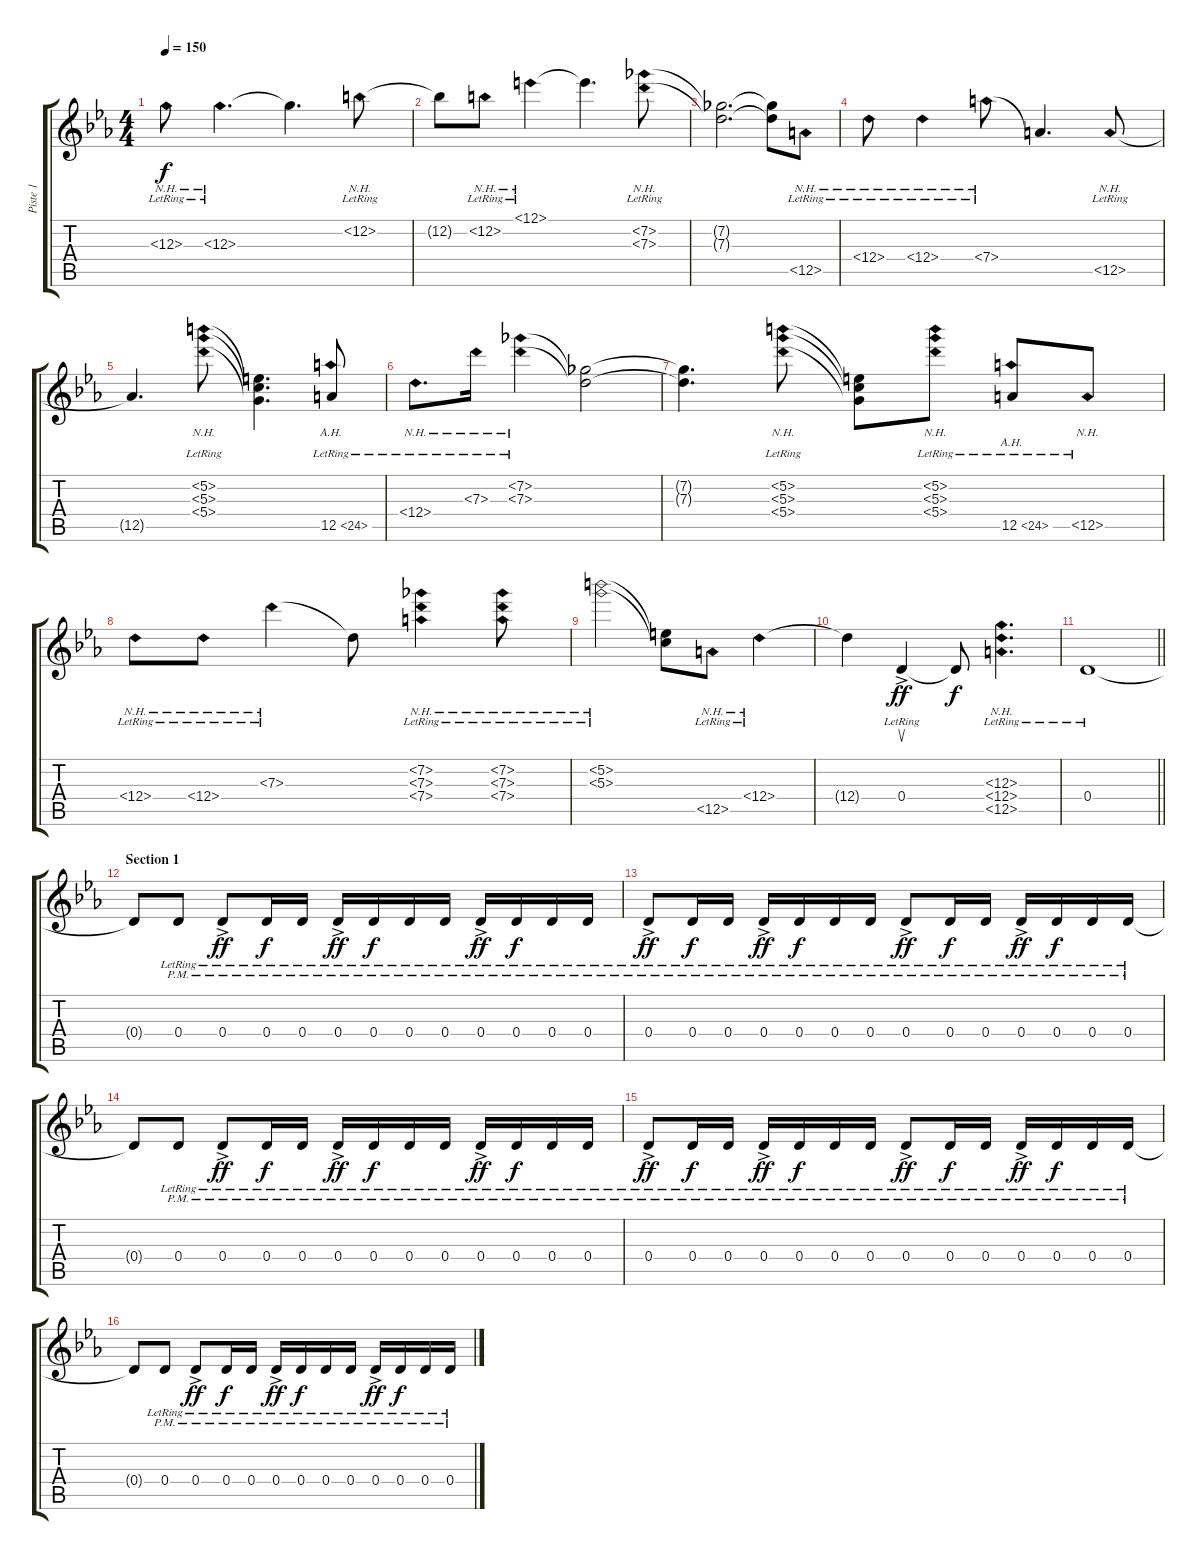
\track ("Piste 1" "Piste 1") {instrument electricguitarclean}
\staff {score tabs}
\tuning (E4 B3 G3 D3 A2 E2) {hide}
\ts (4 4)
\tempo 150
\clef g2
\ks eb
12.3{nh lr}.8{dy f} 12.3{nh lr}.4{d} 12.3{t}.4{d} 12.2{nh lr}.8 |
12.2{t}.8 12.2{nh lr}.8 12.1{nh lr}.4 12.1{t}.4{d} (7.2{nh lr} 7.3{nh lr}).8 |
(7.2{t} 7.3{t}).2{d} (7.2{t} 7.3{t}).8 12.5{nh lr}.8 |
12.4{nh lr}.8 12.4{nh lr}.4 7.4{nh lr}.8 7.4{t}.4{d} 12.5{nh lr}.8 |
12.5{t}.4{d} (5.2{nh lr} 5.3{nh lr} 5.4{nh lr}).8 (5.2{t} 5.3{t} 5.4{t}).4{d} 12.5{ah 12 lr}.8 |
12.4{nh lr}.8{d} 7.3{nh lr}.16 (7.2{nh lr} 7.3{nh lr}).4 (7.2{t} 7.3{t}).2 |
(7.2{t} 7.3{t}).4{d} (5.2{nh lr} 5.3{nh lr} 5.4{nh lr}).8 (5.2{t} 5.3{t} 5.4{t}).8 (5.2{nh lr} 5.3{nh lr} 5.4{nh lr}).8 12.5{ah 12 lr}.8 12.5{nh lr}.8 |
12.4{nh lr}.8 12.4{nh lr}.8 7.3{nh lr}.4 7.3{t}.8 (7.2{nh lr} 7.3{nh lr} 7.4{nh lr}).4 (7.2{nh lr} 7.3{nh lr} 7.4{nh lr}).8 |
(5.2{nh lr} 5.3{nh lr}).2 (5.2{t} 5.3{t}).8 12.5{nh lr}.8 12.4{nh lr}.4 |
12.4{t}.4 0.4{ac lr}.4{su dy ff} 0.4{t}.8{dy f} (12.3{nh lr} 12.4{nh lr} 12.5{nh lr}).4{d} |
\barLineRight lightlight
0.4{lr}.1 |
\section ("" "Section 1")
0.4{t}.8 0.4{pm lr}.8 0.4{ac pm lr}.8{dy ff} 0.4{pm lr}.16{dy f} 0.4{pm lr}.16 0.4{ac pm lr}.16{dy ff} 0.4{pm lr}.16{dy f} 0.4{pm lr}.16 0.4{pm lr}.16 0.4{ac pm lr}.16{dy ff} 0.4{pm lr}.16{dy f} 0.4{pm lr}.16 0.4{pm lr}.16 |
0.4{ac pm lr}.8{dy ff} 0.4{pm lr}.16{dy f} 0.4{pm lr}.16 0.4{ac pm lr}.16{dy ff} 0.4{pm lr}.16{dy f} 0.4{pm lr}.16 0.4{pm lr}.16 0.4{ac pm lr}.8{dy ff} 0.4{pm lr}.16{dy f} 0.4{pm lr}.16 0.4{ac pm lr}.16{dy ff} 0.4{pm lr}.16{dy f} 0.4{pm lr}.16 0.4{pm lr}.16 |
0.4{t}.8 0.4{pm lr}.8 0.4{ac pm lr}.8{dy ff} 0.4{pm lr}.16{dy f} 0.4{pm lr}.16 0.4{ac pm lr}.16{dy ff} 0.4{pm lr}.16{dy f} 0.4{pm lr}.16 0.4{pm lr}.16 0.4{ac pm lr}.16{dy ff} 0.4{pm lr}.16{dy f} 0.4{pm lr}.16 0.4{pm lr}.16 |
0.4{ac pm lr}.8{dy ff} 0.4{pm lr}.16{dy f} 0.4{pm lr}.16 0.4{ac pm lr}.16{dy ff} 0.4{pm lr}.16{dy f} 0.4{pm lr}.16 0.4{pm lr}.16 0.4{ac pm lr}.8{dy ff} 0.4{pm lr}.16{dy f} 0.4{pm lr}.16 0.4{ac pm lr}.16{dy ff} 0.4{pm lr}.16{dy f} 0.4{pm lr}.16 0.4{pm lr}.16 |
0.4{t}.8 0.4{pm lr}.8 0.4{ac pm lr}.8{dy ff} 0.4{pm lr}.16{dy f} 0.4{pm lr}.16 0.4{ac pm lr}.16{dy ff} 0.4{pm lr}.16{dy f} 0.4{pm lr}.16 0.4{pm lr}.16 0.4{ac pm lr}.16{dy ff} 0.4{pm lr}.16{dy f} 0.4{pm lr}.16 0.4{pm lr}.16
